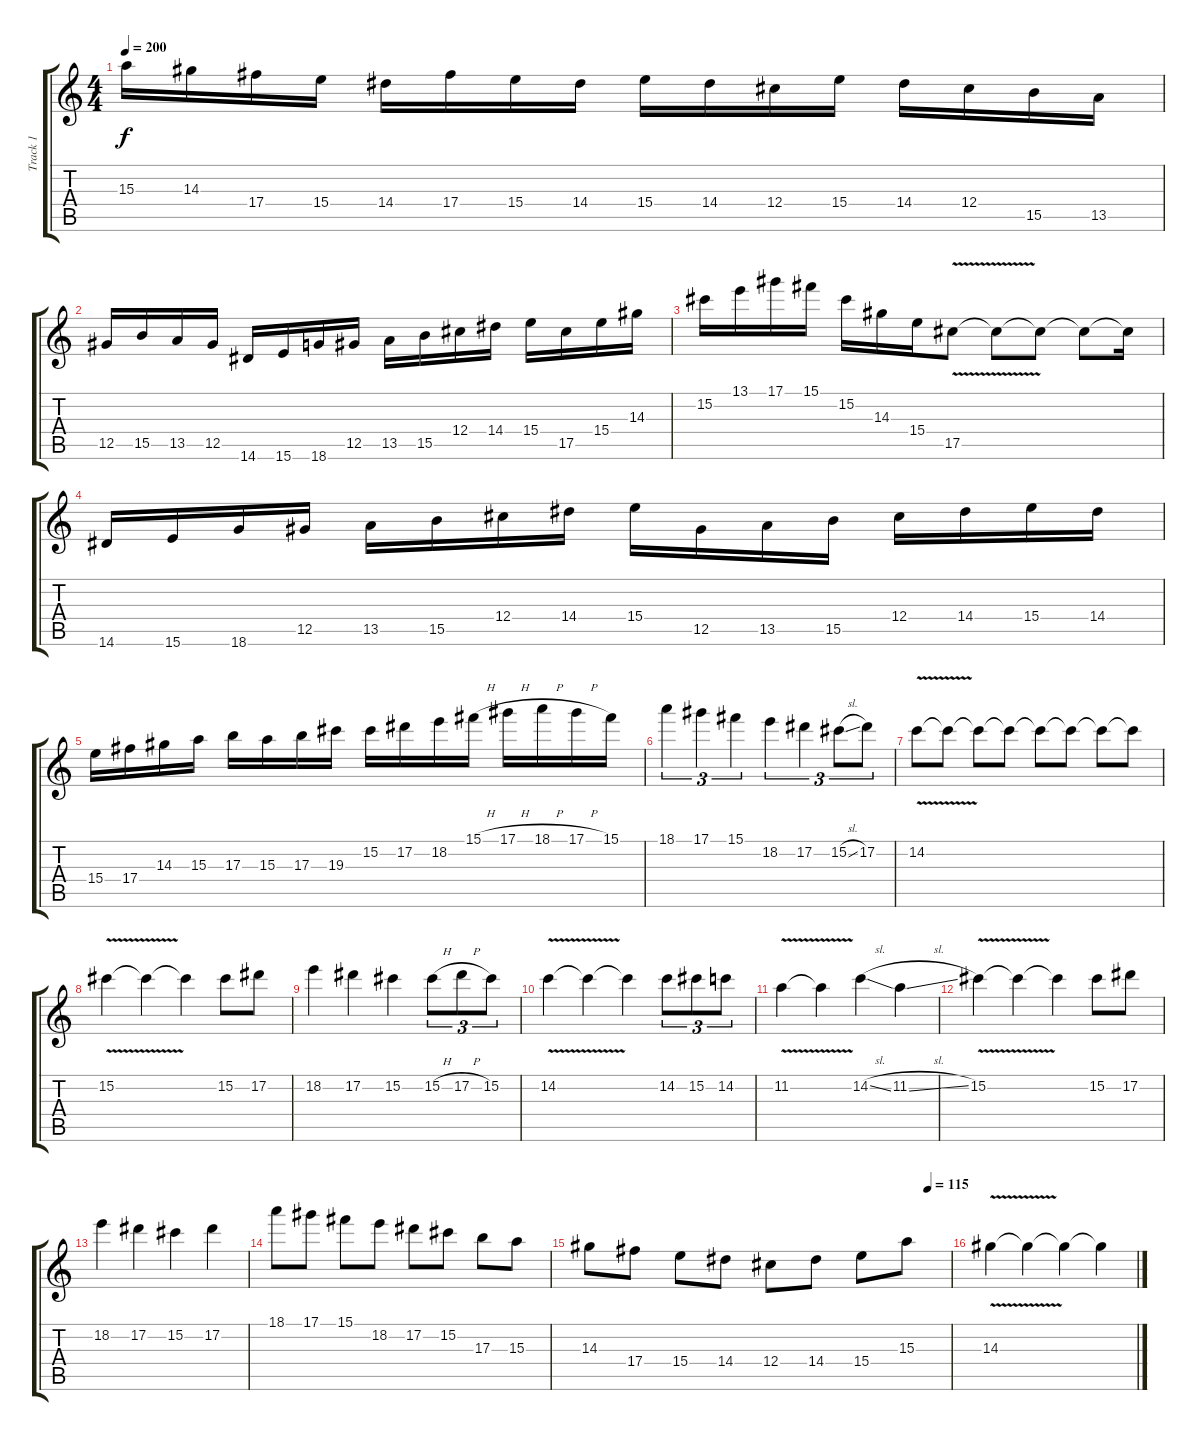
\track ("Track 1" "Track 1") {instrument distortionguitar}
\staff {score tabs}
\tuning (Eb4 Bb3 Gb3 Db3 Ab2 Db2) {hide}
\ts (4 4)
\tempo 200
\clef g2
\ks c
15.3.16{dy f} 14.3.16 17.4.16 15.4.16 14.4.16 17.4.16 15.4.16 14.4.16 15.4.16 14.4.16 12.4.16 15.4.16 14.4.16 12.4.16 15.5.16 13.5.16 |
12.5.16 15.5.16 13.5.16 12.5.16 14.6.16 15.6.16 18.6.16 12.5.16 13.5.16 15.5.16 12.4.16 14.4.16 15.4.16 17.5.16 15.4.16 14.3.16 |
15.2.16 13.1.16 17.1.16 15.1.16 15.2.16 14.3.16 15.4.16 17.5{v}.8 17.5{t}.8 17.5{t}.8 17.5{t}.8 17.5{t}.16 |
14.6.16 15.6.16 18.6.16 12.5.16 13.5.16 15.5.16 12.4.16 14.4.16 15.4.16 12.5.16 13.5.16 15.5.16 12.4.16 14.4.16 15.4.16 14.4.16 |
15.4.16 17.4.16 14.3.16 15.3.16 17.3.16 15.3.16 17.3.16 19.3.16 15.2.16 17.2.16 18.2.16 15.1{h}.16 17.1{h}.16 18.1{h}.16 17.1{h}.16 15.1.16 |
18.1.4{tu (3 2)} 17.1.4{tu (3 2)} 15.1.4{tu (3 2)} 18.2.4{tu (3 2)} 17.2.4{tu (3 2)} 15.2{sl}.8{tu (3 2)} 17.2.8{tu (3 2)} |
14.2{v}.8 14.2{t}.8 14.2{t}.8 14.2{t}.8 14.2{t}.8 14.2{t}.8 14.2{t}.8 14.2{t}.8 |
15.2{v}.4 15.2{t}.4 15.2{t}.4 15.2.8 17.2.8 |
18.2.4 17.2.4 15.2.4 15.2{h}.8{tu (3 2)} 17.2{h}.8{tu (3 2)} 15.2.8{tu (3 2)} |
14.2{v}.4 14.2{t}.4 14.2{t}.4 14.2.8{tu (3 2)} 15.2.8{tu (3 2)} 14.2.8{tu (3 2)} |
11.2{v}.4 11.2{t}.4 14.2{sl}.4 11.2{sl}.4 |
15.2{v}.4 15.2{t}.4 15.2{t}.4 15.2.8 17.2.8 |
18.2.4 17.2.4 15.2.4 17.2.4 |
18.1.8 17.1.8 15.1.8 18.2.8 17.2.8 15.2.8 17.3.8 15.3.8 |
\tempo (115 0.9375)
14.3.8 17.4.8 15.4.8 14.4.8 12.4.8 14.4.8 15.4.8 15.3.8 |
14.3{v}.4 14.3{t}.4 14.3{t}.4 14.3{t}.4
